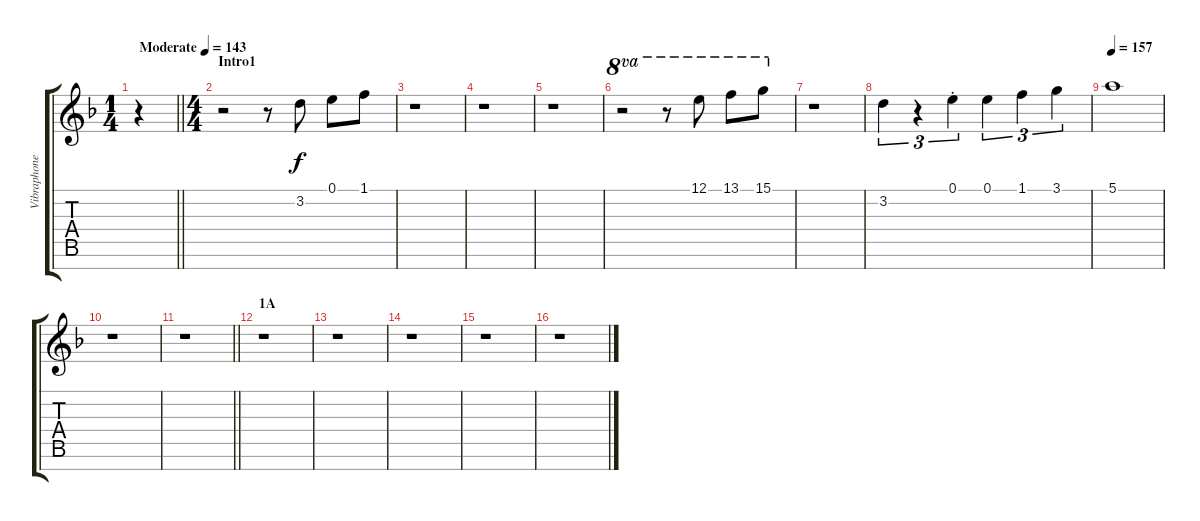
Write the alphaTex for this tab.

\track ("Vibraphone" "Vibraphone") {instrument vibraphone}
\staff {score tabs}
\tuning (E5 B4 G4 D4 A3 E3 B2) {hide}
\ts (1 4)
\tempo (143 "Moderate")
\clef g2
\barLineRight lightlight
\ks f
r.4{dy f instrument vibraphone} |
\ts (4 4)
\section ("" "Intro1")
r.2 r.8 3.2.8 0.1.8 1.1.8 |
r.1 |
r.1 |
r.1 |
r.2{ot 8va} r.8{ot 8va} 12.1.8{ot 8va} 13.1.8{ot 8va} 15.1.8{ot 8va} |
r.1 |
3.2.4{tu (3 2)} r.4{tu (3 2)} 0.1{st}.4{tu (3 2)} 0.1.4{tu (3 2)} 1.1.4{tu (3 2)} 3.1.4{tu (3 2)} |
\tempo 157
5.1.1 |
r.1 |
\barLineRight lightlight
r.1 |
\section ("" "1A")
r.1 |
r.1 |
r.1 |
r.1 |
r.1
